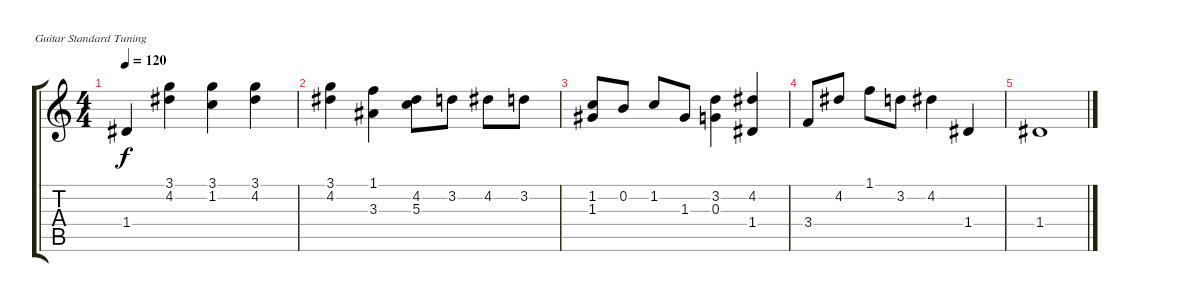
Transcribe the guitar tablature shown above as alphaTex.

\defaultSystemsLayout 4
\bracketExtendMode groupsimilarinstruments
\firstSystemTrackNameOrientation horizontal
\otherSystemsTrackNameOrientation horizontal
\track "" {instrument acousticguitarnylon}
\staff {score tabs}
\tuning (E4 B3 G3 D3 A2 E2)
\ts (4 4)
\tempo 120
\clef g2
\ks c
1.4{t}.4{dy f} (4.2 3.1).4 (1.2 3.1).4 (4.2 3.1).4 |
(4.2 3.1).4 (1.1 3.3).4 (5.3 4.2).8 3.2.8 4.2.8 3.2.8 |
(1.3 1.2).8 0.2.8 1.2.8 1.3.8 (3.2 0.3).4 (4.2 1.4).4 |
3.4.8 4.2.8 1.1.8 3.2.8 4.2.4 1.4.4 |
1.4.1
